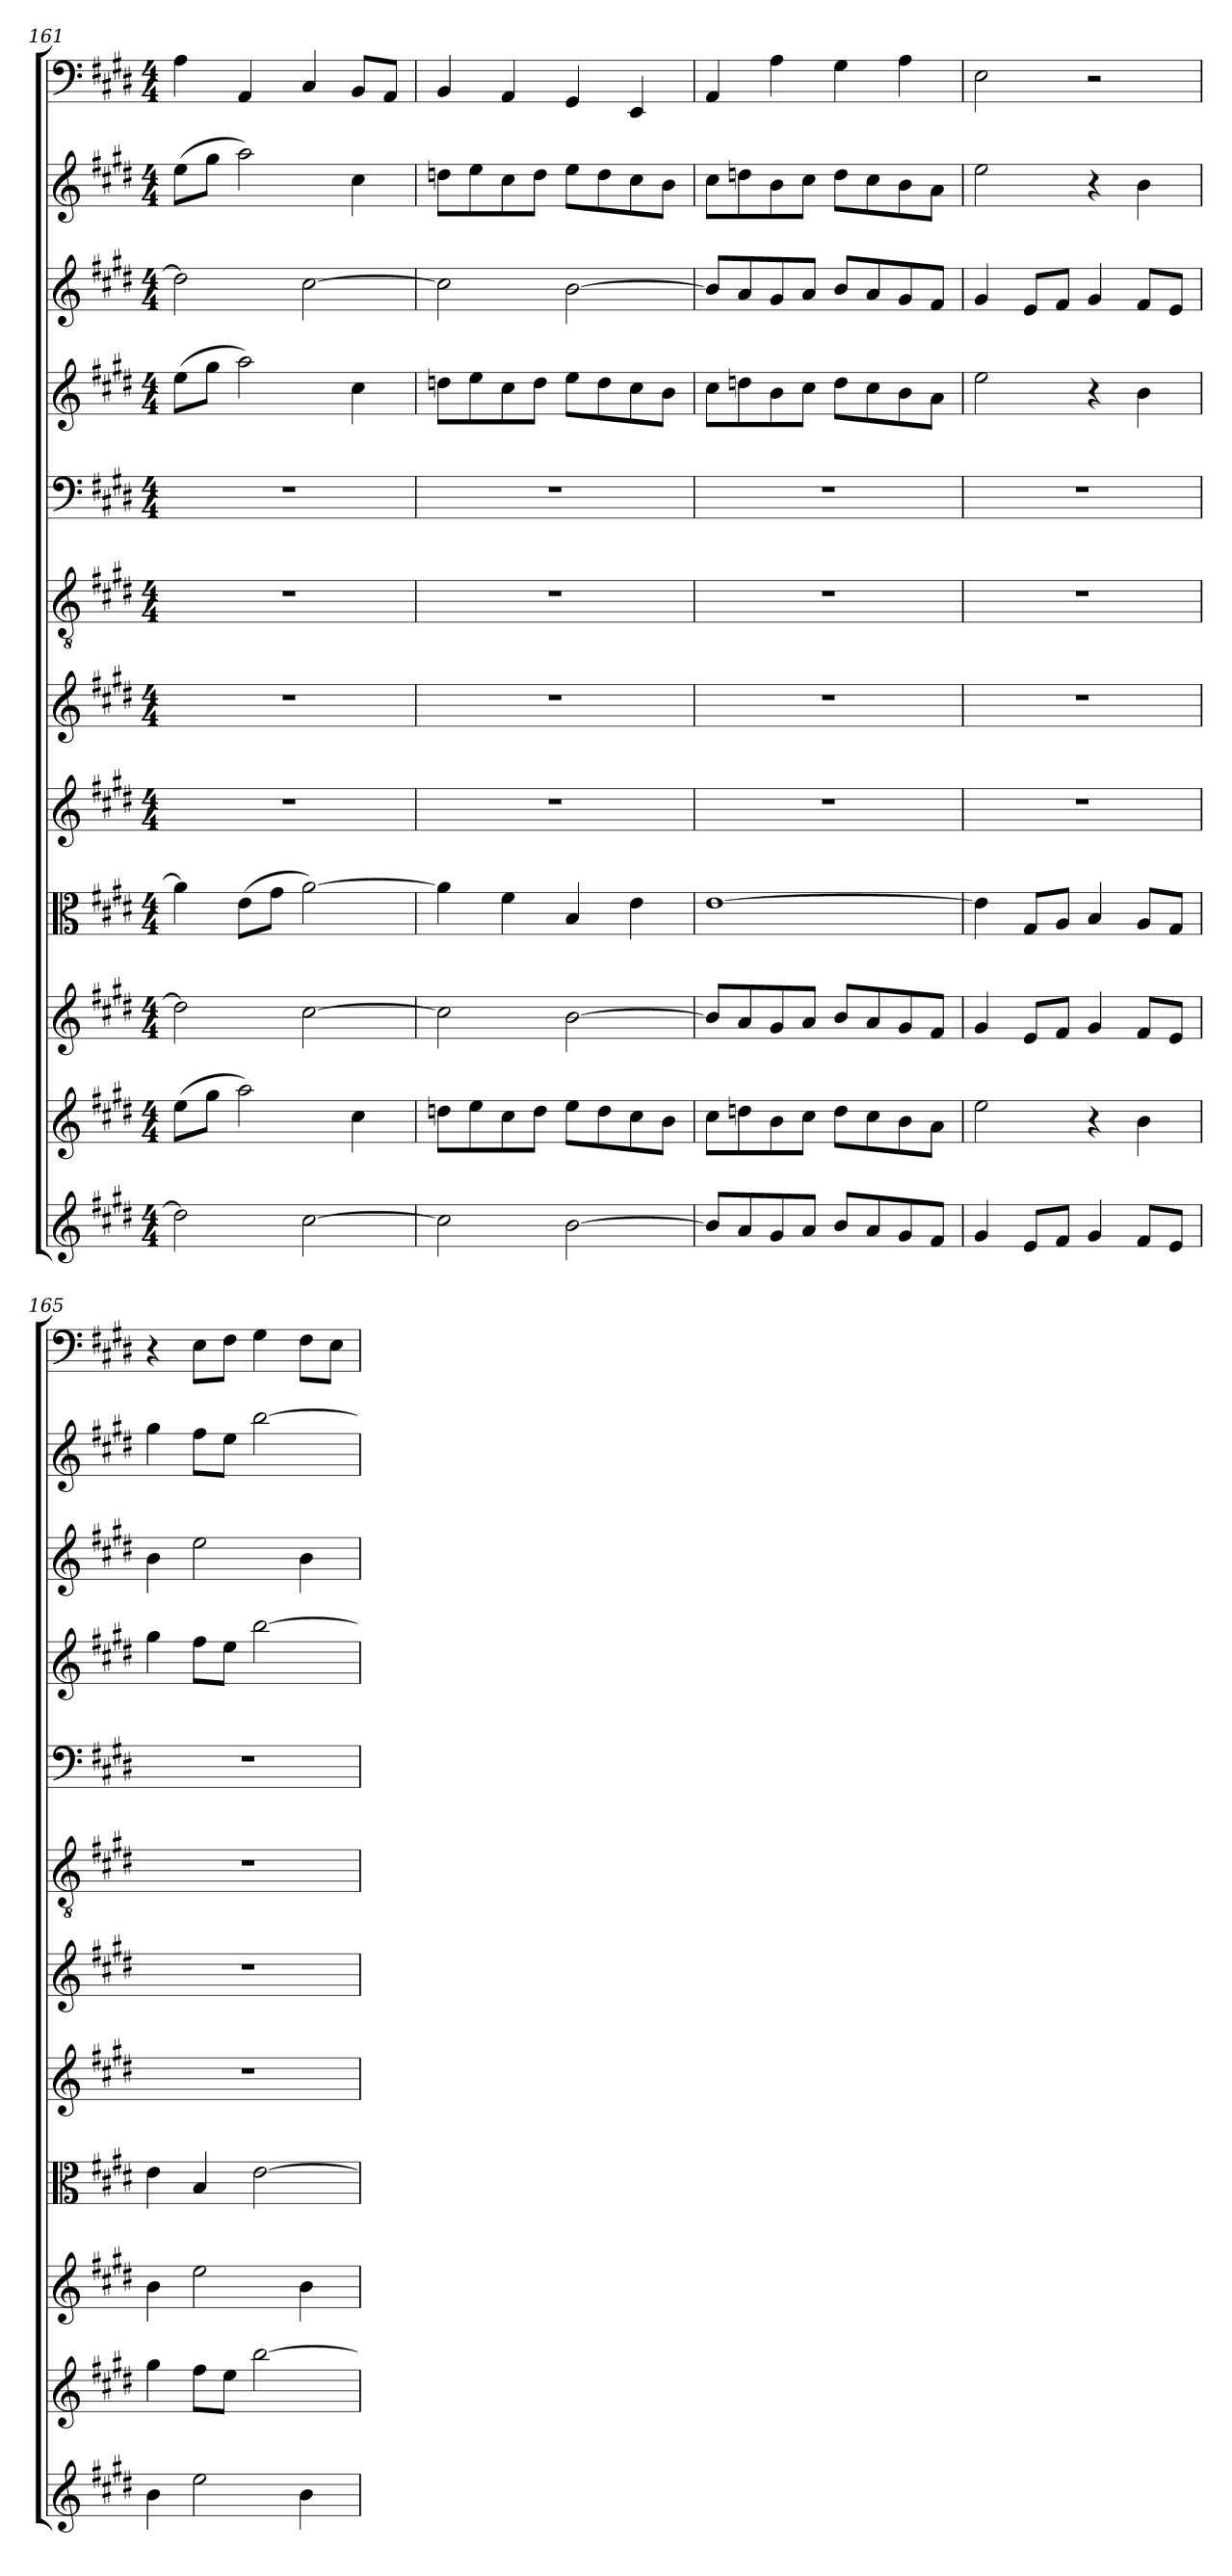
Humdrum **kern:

**kern	**kern	**kern	**kern	**kern	**kern	**kern	**kern	**kern	**kern	**kern	**kern
*part12	*part11	*part10	*part9	*part8	*part7	*part6	*part5	*part4	*part3	*part2	*part1
*staff12	*staff11	*staff10	*staff9	*staff8	*staff7	*staff6	*staff5	*staff4	*staff3	*staff2	*staff1
*clefG2	*clefG2	*clefG2	*clefC3	*clefG2	*clefG2	*clefGv2	*clefF4	*clefG2	*clefG2	*clefG2	*clefF4
*k[f#c#g#d#]	*k[f#c#g#d#]	*k[f#c#g#d#]	*k[f#c#g#d#]	*k[f#c#g#d#]	*k[f#c#g#d#]	*k[f#c#g#d#]	*k[f#c#g#d#]	*k[f#c#g#d#]	*k[f#c#g#d#]	*k[f#c#g#d#]	*k[f#c#g#d#]
*E:	*E:	*E:	*E:	*E:	*E:	*E:	*E:	*E:	*E:	*E:	*E:
*M4/4	*M4/4	*M4/4	*M4/4	*M4/4	*M4/4	*M4/4	*M4/4	*M4/4	*M4/4	*M4/4	*M4/4
=161	=161	=161	=161	=161	=161	=161	=161	=161	=161	=161	=161
2dd\]	(8ee\L	2dd\]	4a\]	1r	1r	1r	1r	(8ee\L	2dd\]	(8ee\L	4A\
.	8gg#\J	.	.	.	.	.	.	8gg#\J	.	8gg#\J	.
.	2aa\)	.	(8e\L	.	.	.	.	2aa\)	.	2aa\)	4AA/
.	.	.	8g#\J	.	.	.	.	.	.	.	.
[2cc#\	.	[2cc#\	[2a\)	.	.	.	.	.	[2cc#\	.	4C#/
.	4cc#\	.	.	.	.	.	.	4cc#\	.	4cc#\	8BB/L
.	.	.	.	.	.	.	.	.	.	.	8AA/J
=162	=162	=162	=162	=162	=162	=162	=162	=162	=162	=162	=162
2cc#\]	8ddn\L	2cc#\]	4a\]	1r	1r	1r	1r	8ddn\L	2cc#\]	8ddn\L	4BB/
.	8ee\	.	.	.	.	.	.	8ee\	.	8ee\	.
.	8cc#\	.	4f#\	.	.	.	.	8cc#\	.	8cc#\	4AA/
.	8dd\J	.	.	.	.	.	.	8dd\J	.	8dd\J	.
[2b\	8ee\L	[2b\	4B/	.	.	.	.	8ee\L	[2b\	8ee\L	4GG#/
.	8dd\	.	.	.	.	.	.	8dd\	.	8dd\	.
.	8cc#\	.	4e\	.	.	.	.	8cc#\	.	8cc#\	4EE/
.	8b\J	.	.	.	.	.	.	8b\J	.	8b\J	.
=163	=163	=163	=163	=163	=163	=163	=163	=163	=163	=163	=163
8b/L]	8cc#\L	8b/L]	[1e\	1r	1r	1r	1r	8cc#\L	8b/L]	8cc#\L	4AA/
8a/	8ddn\	8a/	.	.	.	.	.	8ddn\	8a/	8ddn\	.
8g#/	8b\	8g#/	.	.	.	.	.	8b\	8g#/	8b\	4A\
8a/J	8cc#\J	8a/J	.	.	.	.	.	8cc#\J	8a/J	8cc#\J	.
8b/L	8dd\L	8b/L	.	.	.	.	.	8dd\L	8b/L	8dd\L	4G#\
8a/	8cc#\	8a/	.	.	.	.	.	8cc#\	8a/	8cc#\	.
8g#/	8b\	8g#/	.	.	.	.	.	8b\	8g#/	8b\	4A\
8f#/J	8a\J	8f#/J	.	.	.	.	.	8a\J	8f#/J	8a\J	.
=164	=164	=164	=164	=164	=164	=164	=164	=164	=164	=164	=164
4g#/	2ee\	4g#/	4e\]	1r	1r	1r	1r	2ee\	4g#/	2ee\	2E\
8e/L	.	8e/L	8G#/L	.	.	.	.	.	8e/L	.	.
8f#/J	.	8f#/J	8A/J	.	.	.	.	.	8f#/J	.	.
4g#/	4r	4g#/	4B/	.	.	.	.	4r	4g#/	4r	2r
8f#/L	4b\	8f#/L	8A/L	.	.	.	.	4b\	8f#/L	4b\	.
8e/J	.	8e/J	8G#/J	.	.	.	.	.	8e/J	.	.
=165	=165	=165	=165	=165	=165	=165	=165	=165	=165	=165	=165
4b\	4gg#\	4b\	4e\	1r	1r	1r	1r	4gg#\	4b\	4gg#\	4r
2ee\	8ff#\L	2ee\	4B/	.	.	.	.	8ff#\L	2ee\	8ff#\L	8E\L
.	8ee\J	.	.	.	.	.	.	8ee\J	.	8ee\J	8F#\J
.	[2bb\	.	[2e\	.	.	.	.	[2bb\	.	[2bb\	4G#\
4b\	.	4b\	.	.	.	.	.	.	4b\	.	8F#\L
.	.	.	.	.	.	.	.	.	.	.	8E\J
=	=	=	=	=	=	=	=	=	=	=	=
*-	*-	*-	*-	*-	*-	*-	*-	*-	*-	*-	*-
